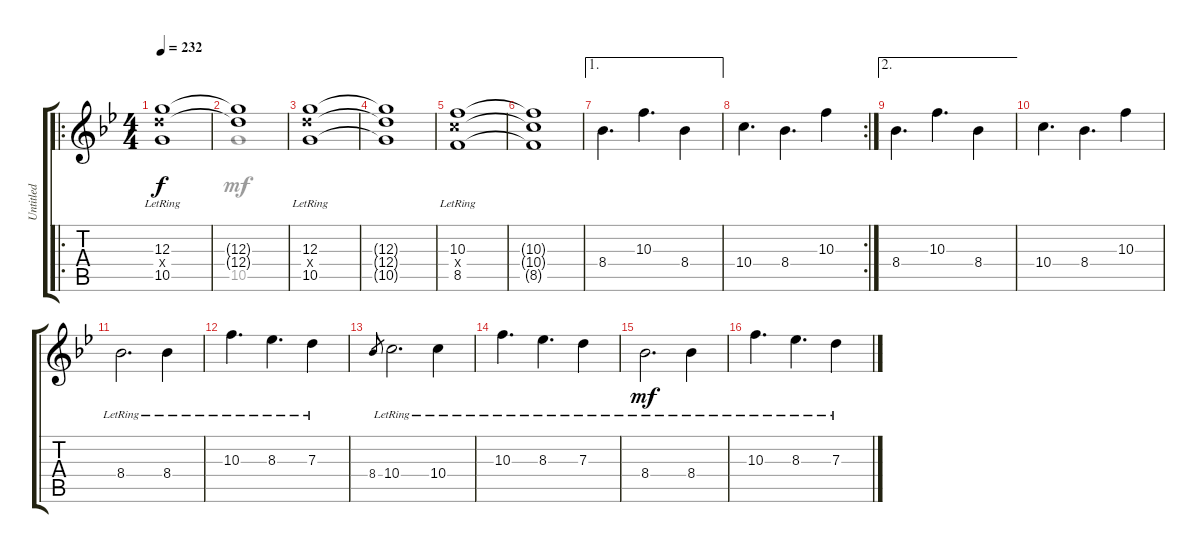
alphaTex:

\track ("Untitled" "Untitled") {mute instrument acousticguitarsteel}
\staff {score tabs}
\tuning (E4 B3 G3 D3 A2 E2) {hide}
\voice
\ro
\ts (4 4)
\tempo 232
\clef g2
\ks bb
(12.3{lr} 12.4{x} 10.5{lr}).1{dy f instrument acousticguitarsteel} |
(12.3{t} 12.4{t}).1 |
(12.3{lr} 12.4{x} 10.5{lr}).1 |
(12.3{t} 12.4{t} 10.5{t}).1 |
(10.3{lr} 10.4{x} 8.5{lr}).1 |
(10.3{t} 10.4{t} 8.5{t}).1 |
\ae 1
8.4.4{d} 10.3.4{d} 8.4.4 |
\rc 2
10.4.4{d} 8.4.4{d} 10.3.4 |
\ae 2
8.4.4{d} 10.3.4{d} 8.4.4 |
10.4.4{d} 8.4.4{d} 10.3.4 |
8.4{lr}.2{d} 8.4{lr}.4 |
10.3{lr}.4{d} 8.3{lr}.4{d} 7.3{lr}.4 |
8.4.8{gr} 10.4{lr}.2{d} 10.4{lr}.4 |
10.3{lr}.4{d} 8.3{lr}.4{d} 7.3{lr}.4 |
8.4{lr}.2{d dy mf} 8.4{lr}.4 |
10.3{lr}.4{d} 8.3{lr}.4{d} 7.3{lr}.4
\voice
\clef g2
\ottava regular
\simile none
\ks bb
|
10.5.1 |
|
|
|
|
|
|
|
|
|
|
|
|
|
